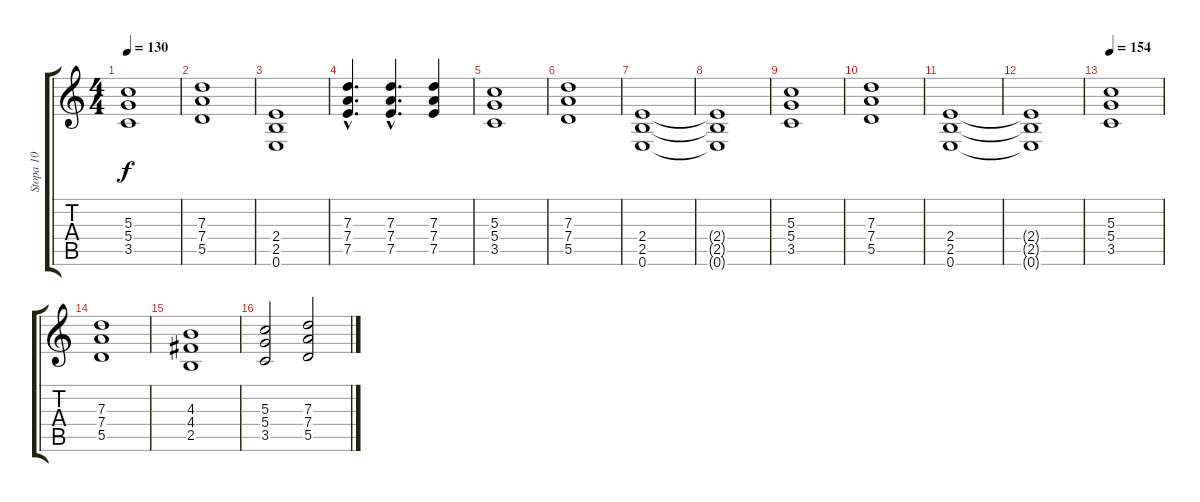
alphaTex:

\track ("Stopa 10" "Stopa 10") {instrument distortionguitar}
\staff {score tabs}
\tuning (E4 B3 G3 D3 A2 E2) {hide}
\ts (4 4)
\tempo 130
\clef g2
\ks c
(5.3 5.4 3.5).1{dy f} |
(7.3 7.4 5.5).1 |
(2.4 2.5 0.6).1 |
(7.3{hac} 7.4{hac} 7.5{hac}).4{d} (7.3{hac} 7.4{hac} 7.5{hac}).4{d} (7.3 7.4 7.5).4 |
(5.3 5.4 3.5).1 |
(7.3 7.4 5.5).1 |
(2.4 2.5 0.6).1 |
(2.4{t} 2.5{t} 0.6{t}).1 |
(5.3 5.4 3.5).1 |
(7.3 7.4 5.5).1 |
(2.4 2.5 0.6).1 |
(2.4{t} 2.5{t} 0.6{t}).1 |
\tempo 154
(5.3 5.4 3.5).1 |
(7.3 7.4 5.5).1 |
(4.3 4.4 2.5).1 |
(5.3 5.4 3.5).2 (7.3 7.4 5.5).2
